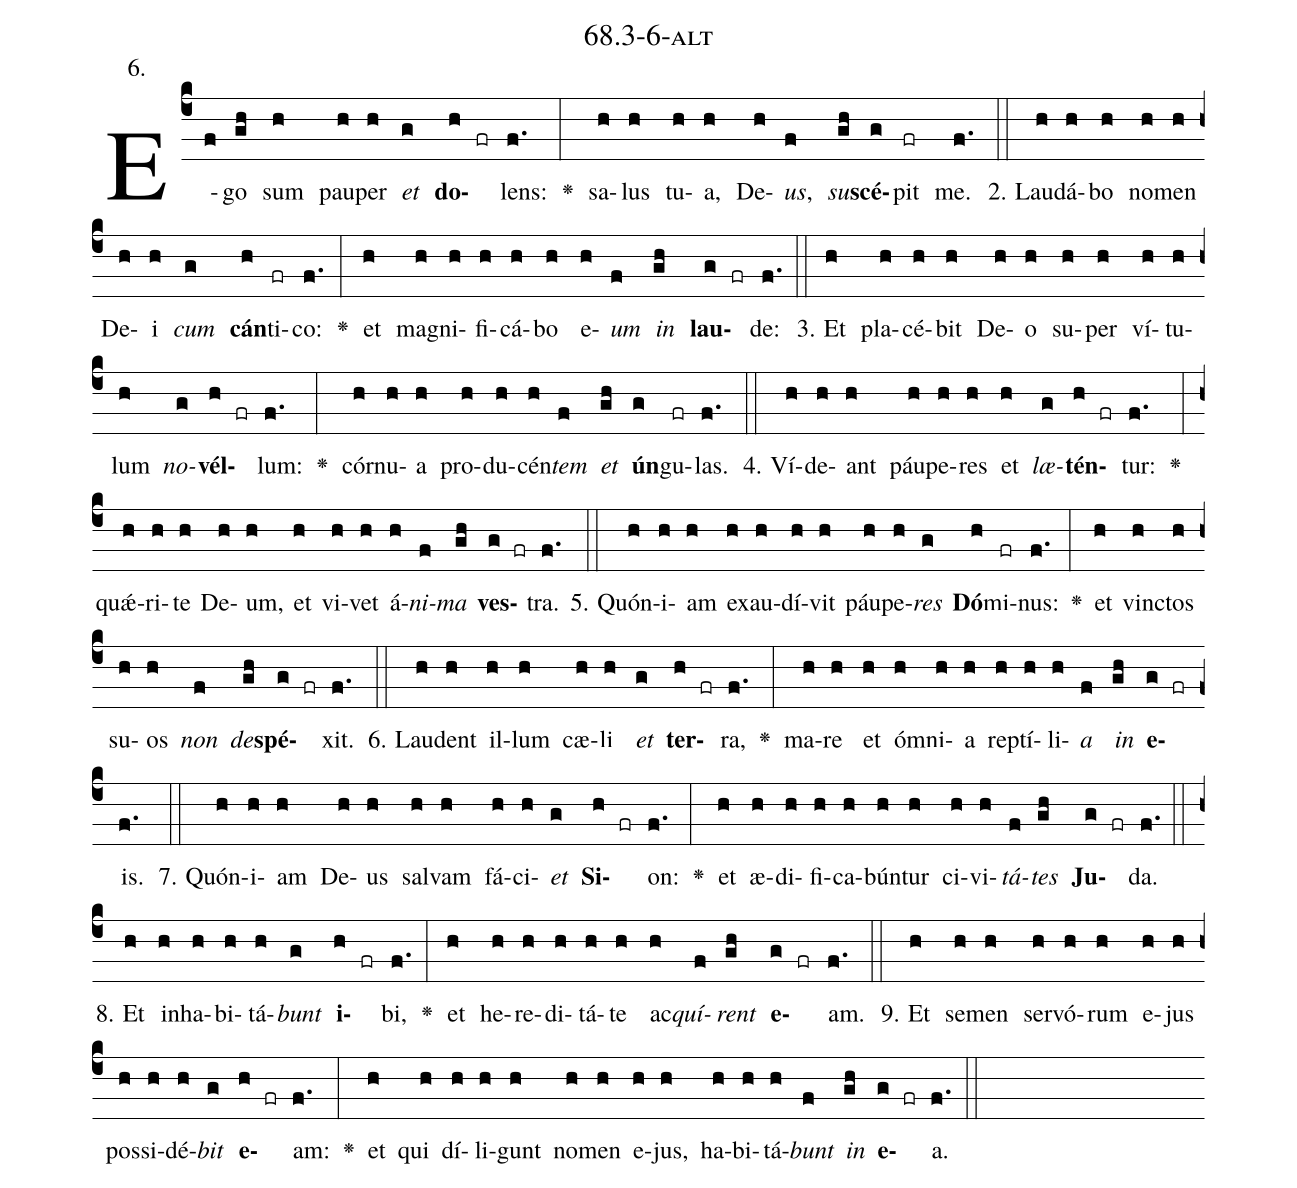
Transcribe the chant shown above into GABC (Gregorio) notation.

name: 68.3-6-alt;
annotation: 6.;
%%
(c4)E(f)go(gh) sum(h) pau(h)per(h) <i>et</i>(g) <b>do</b>(h fr)lens:(f.) <v>\greheightstar</v>(:) sa(h)lus(h) tu(h)a,(h) De(h)<i>us</i>,(f) <i>su</i>(gh)<b>scé</b>(g)pit(fr) me.(f.) (::)
2. Lau(h)dá(h)bo(h) no(h)men(h) De(h)i(h) <i>cum</i>(g) <b>cán</b>(h)ti(fr)co:(f.) <v>\greheightstar</v>(:) et(h) ma(h)gni(h)fi(h)cá(h)bo(h) e(h)<i>um</i>(f) <i>in</i>(gh) <b>lau</b>(g fr)de:(f.) (::)
3. Et(h) pla(h)cé(h)bit(h) De(h)o(h) su(h)per(h) ví(h)tu(h)lum(h) <i>no</i>(g)<b>vél</b>(h fr)lum:(f.) <v>\greheightstar</v>(:) cór(h)nu(h)a(h) pro(h)du(h)cén(h)<i>tem</i>(f) <i>et</i>(gh) <b>ún</b>(g)gu(fr)las.(f.) (::)
4. Ví(h)de(h)ant(h) páu(h)pe(h)res(h) et(h) <i>læ</i>(g)<b>tén</b>(h fr)tur:(f.) <v>\greheightstar</v>(:) quǽ(h)ri(h)te(h) De(h)um,(h) et(h) vi(h)vet(h) á(h)<i>ni</i>(f)<i>ma</i>(gh) <b>ves</b>(g fr)tra.(f.) (::)
5. Quón(h)i(h)am(h) ex(h)au(h)dí(h)vit(h) páu(h)pe(h)<i>res</i>(g) <b>Dó</b>(h)mi(fr)nus:(f.) <v>\greheightstar</v>(:) et(h) vinc(h)tos(h) su(h)os(h) <i>non</i>(f) <i>de</i>(gh)<b>spé</b>(g fr)xit.(f.) (::)
6. Lau(h)dent(h) il(h)lum(h) cæ(h)li(h) <i>et</i>(g) <b>ter</b>(h fr)ra,(f.) <v>\greheightstar</v>(:) ma(h)re(h) et(h) óm(h)ni(h)a(h) rep(h)tí(h)li(h)<i>a</i>(f) <i>in</i>(gh) <b>e</b>(g fr)is.(f.) (::)
7. Quón(h)i(h)am(h) De(h)us(h) sal(h)vam(h) fá(h)ci(h)<i>et</i>(g) <b>Si</b>(h fr)on:(f.) <v>\greheightstar</v>(:) et(h) æ(h)di(h)fi(h)ca(h)bún(h)tur(h) ci(h)vi(h)<i>tá</i>(f)<i>tes</i>(gh) <b>Ju</b>(g fr)da.(f.) (::)
8. Et(h) in(h)ha(h)bi(h)tá(h)<i>bunt</i>(g) <b>i</b>(h fr)bi,(f.) <v>\greheightstar</v>(:) et(h) he(h)re(h)di(h)tá(h)te(h) ac(h)<i>quí</i>(f)<i>rent</i>(gh) <b>e</b>(g fr)am.(f.) (::)
9. Et(h) se(h)men(h) ser(h)vó(h)rum(h) e(h)jus(h) pos(h)si(h)dé(h)<i>bit</i>(g) <b>e</b>(h fr)am:(f.) <v>\greheightstar</v>(:) et(h) qui(h) dí(h)li(h)gunt(h) no(h)men(h) e(h)jus,(h) ha(h)bi(h)tá(h)<i>bunt</i>(f) <i>in</i>(gh) <b>e</b>(g fr)a.(f.) (::)
